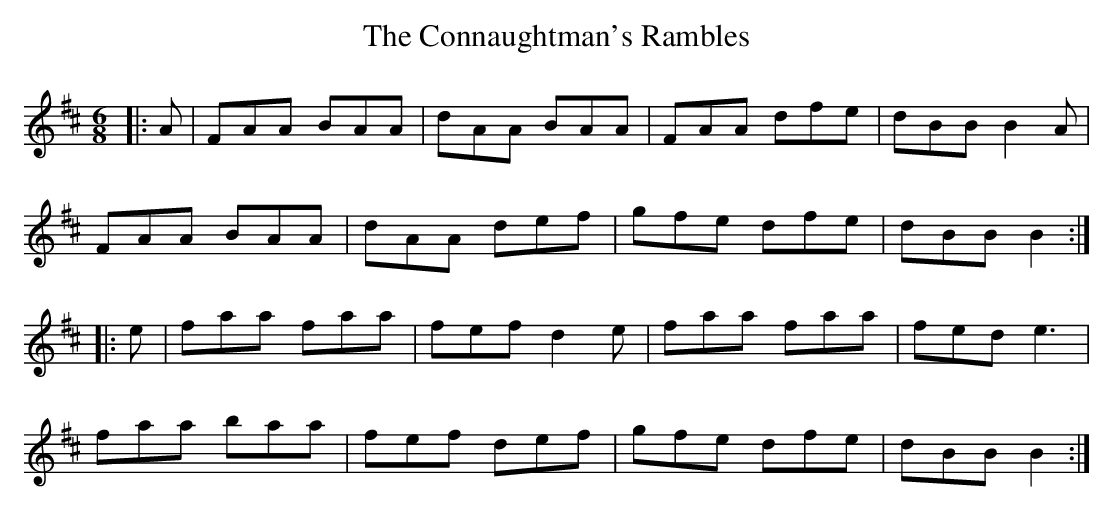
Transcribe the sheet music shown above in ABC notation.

X:1
T:Connaughtman's Rambles, The
M:6/8
L:1/8
K:D
|:A|FAA BAA|dAA BAA|FAA dfe|dBB B2A|!
FAA BAA|dAA def|gfe dfe|dBB B2:|!
|:e|faa faa|fef d2e|faa faa|fed e3|!
faa baa|fef def|gfe dfe|dBB B2:|!
